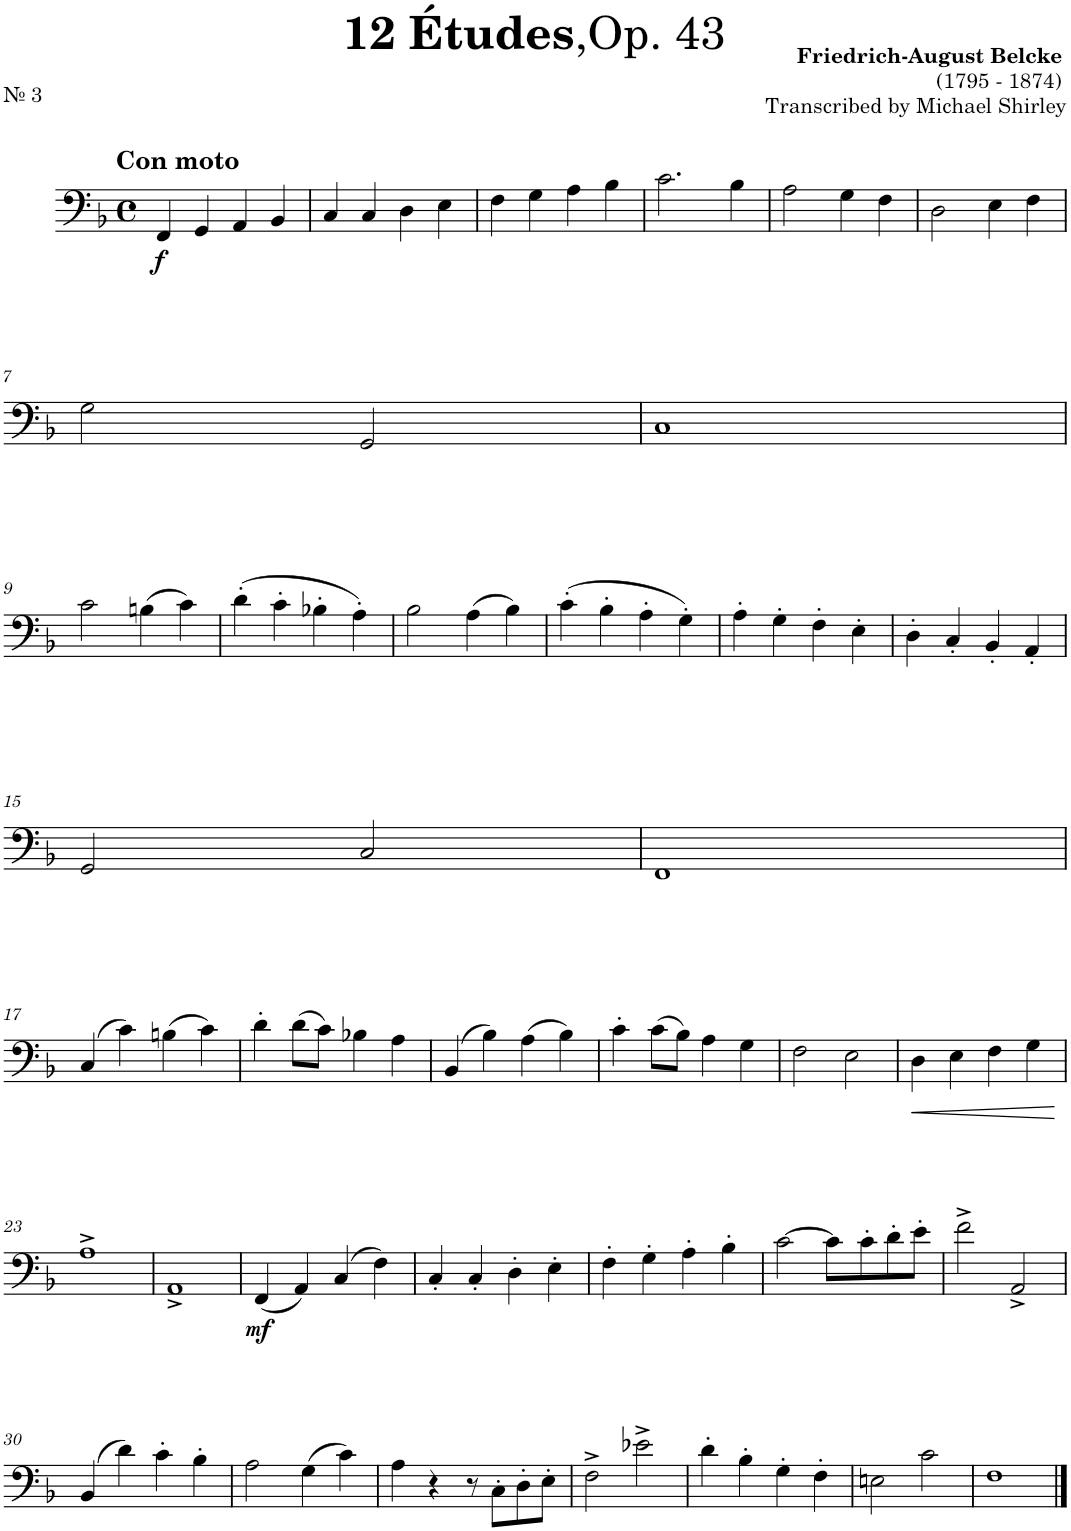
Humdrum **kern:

**kern	**dynam
*part1	*part1
*staff1	*staff1
*I"Trombone	*
*I'Tbn.	*
*clefF4	*
*k[b-]	*
*M4/4	*
*met(c)	*
=1	=1
!LO:TX:a:B:t=Con moto	!
!	!LO:DY:b
4FF/	f
4GG/	.
4AA/	.
4BB-/	.
=2	=2
4C/	.
4C/	.
4D\	.
4E\	.
=3	=3
4F\	.
4G\	.
4A\	.
4B-\	.
=4	=4
2.c\	.
4B-\	.
=5	=5
2A\	.
4G\	.
4F\	.
=6	=6
2D\	.
4E\	.
4F\	.
!!LO:LB:g=z
=7	=7
2G\	.
2GG/	.
=8	=8
1C	.
!!LO:LB:g=z
=9	=9
2c\	.
(4Bn\	.
4c\)	.
=10	=10
(4d'\	.
4c'\	.
4B-X'\	.
4A'\)	.
=11	=11
2B-\	.
(4A\	.
4B-\)	.
=12	=12
(4c'\	.
4B-'\	.
4A'\	.
4G'\)	.
=13	=13
4A'\	.
4G'\	.
4F'\	.
4E'\	.
=14	=14
4D'\	.
4C'/	.
4BB-'/	.
4AA'/	.
!!LO:LB:g=z
=15	=15
2GG/	.
2C/	.
=16	=16
1FF	.
!!LO:LB:g=z
=17	=17
(4C/	.
4c\)	.
(4Bn\	.
4c\)	.
=18	=18
4d'\	.
(8d\L	.
8c\J)	.
4B-X\	.
4A\	.
=19	=19
(4BB-/	.
4B-\)	.
(4A\	.
4B-\)	.
=20	=20
4c'\	.
(8c\L	.
8B-\J)	.
4A\	.
4G\	.
=21	=21
2F\	.
2E\	.
=22	=22
!	!LO:HP:b
4D\	<
4E\	.
4F\	.
4G\	.
.	[
!!LO:LB:g=z
=23	=23
1A^	.
=24	=24
1AA^	.
=25	=25
!	!LO:DY:b
(4FF/	mf
4AA/)	.
(4C/	.
4F\)	.
=26	=26
4C'/	.
4C'/	.
4D'\	.
4E'\	.
=27	=27
4F'\	.
4G'\	.
4A'\	.
4B-'\	.
=28	=28
[2c\	.
8c\L]	.
8c'\	.
8d'\	.
8e'\J	.
=29	=29
2f^\	.
2AA^/	.
!!LO:LB:g=z
=30	=30
(4BB-/	.
4d\)	.
4c'\	.
4B-'\	.
=31	=31
2A\	.
(4G\	.
4c\)	.
=32	=32
4A\	.
4r	.
8r	.
8C'\L	.
8D'\	.
8E'\J	.
=33	=33
2F^\	.
2e-X^\	.
=34	=34
4d'\	.
4B-'\	.
4G'\	.
4F'\	.
=35	=35
2En\	.
2c\	.
=36	=36
1F	.
==	==
*-	*-
